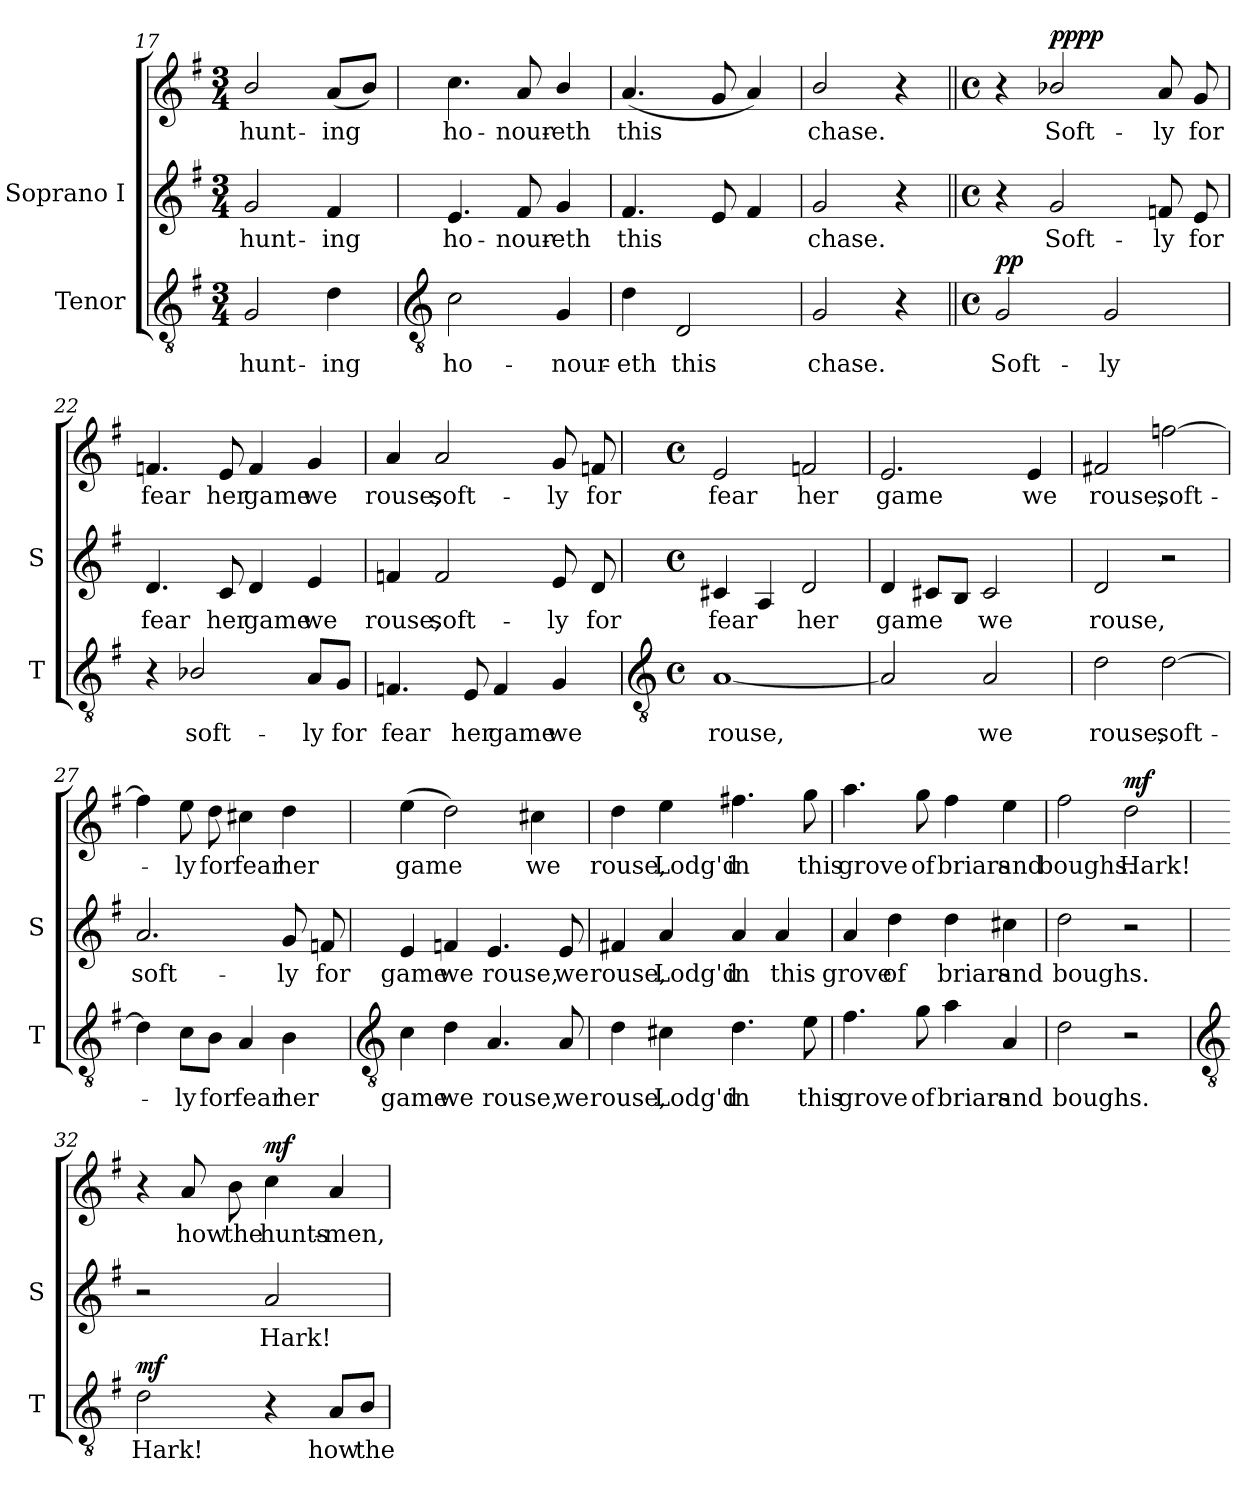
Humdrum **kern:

**kern	**text	**dynam	**kern	**text	**kern	**text	**dynam
*part2	*part2	*part2	*part1	*part1	*part1	*part1	*part1
*staff3	*staff3	*staff3	*staff2	*staff2	*staff1	*staff1	*staff1/2
*I"Tenor	*	*	*I"Soprano I	*	*	*	*
*I'T	*	*	*I'S	*	*	*	*
*clefGv2	*	*	*clefG2	*	*clefG2	*	*
*k[f#]	*	*	*k[f#]	*	*k[f#]	*	*
*G:	*	*	*G:	*	*G:	*	*
*M3/4	*	*	*M3/4	*	*M3/4	*	*
=17	=17	=17	=17	=17	=17	=17	=17
!	!LO:LY:b	!	!	!LO:LY:b	!	!LO:LY:b	!
2G	hunt-	.	2g	hunt-	2b/	hunt-	.
!	!LO:LY:b	!	!	!LO:LY:b	!	!LO:LY:b	!
4d	-ing	.	4f#	-ing	(<8aL	-ing	.
.	.	.	.	.	8bJ)	.	.
!!LO:LB:g=z
=18	=18	=18	=18	=18	=18	=18	=18
*clefGv2	*	*	*	*	*	*	*
!	!LO:LY:b	!	!	!LO:LY:b	!	!LO:LY:b	!
2c	ho-	.	4.e	ho-	4.cc	ho-	.
!	!	!	!	!LO:LY:b	!	!LO:LY:b	!
.	.	.	8f#	-nour-	8a	-nour-	.
!	!LO:LY:b	!	!	!LO:LY:b	!	!LO:LY:b	!
4G	-nour-	.	4g	-eth	4b/	-eth	.
=19	=19	=19	=19	=19	=19	=19	=19
!	!LO:LY:b	!	!	!LO:LY:b	!	!LO:LY:b	!
4d	-eth	.	4.f#	this	(<4.a	this	.
!	!LO:LY:b	!	!	!	!	!	!
2D	this	.	.	.	.	.	.
.	.	.	8e	.	8g	.	.
.	.	.	4f#	.	4a)	.	.
=20	=20	=20	=20	=20	=20	=20	=20
!	!LO:LY:b	!	!	!LO:LY:b	!	!LO:LY:b	!
2G	chase.	.	2g	chase.	2b/	chase.	.
4r	.	.	4r	.	4r	.	.
=21||	=21||	=21||	=21||	=21||	=21||	=21||	=21||
*M4/4	*	*	*M4/4	*	*M4/4	*	*
*met(c)	*	*	*met(c)	*	*met(c)	*	*
!	!LO:LY:b	!LO:DY:b	!	!	!	!	!
2G	Soft-	pp	4r	.	4r	.	.
!	!	!	!	!LO:LY:b	!	!LO:LY:b	!LO:DY:b=2
!	!	!	!	!	!	!	!LO:DY:n=1:b
.	.	.	2g	Soft-	2b-X/	Soft-	pp pp
!	!LO:LY:b	!	!	!	!	!	!
2G	-ly	.	.	.	.	.	.
!	!	!	!	!LO:LY:b	!	!LO:LY:b	!
.	.	.	8fn	-ly	8a	-ly	.
!	!	!	!	!LO:LY:b	!	!LO:LY:b	!
.	.	.	8e	for	8g	for	.
=22	=22	=22	=22	=22	=22	=22	=22
!	!	!	!	!LO:LY:b	!	!LO:LY:b	!
4r	.	.	4.d	fear	4.fn	fear	.
!	!LO:LY:b	!	!	!	!	!	!
2B-X/	soft-	.	.	.	.	.	.
!	!	!	!	!LO:LY:b	!	!LO:LY:b	!
.	.	.	8c	her	8e	her	.
!	!	!	!	!LO:LY:b	!	!LO:LY:b	!
.	.	.	4d	game	4f	game	.
!	!LO:LY:b	!	!	!LO:LY:b	!	!LO:LY:b	!
8A/L	-ly	.	4e	we	4g	we	.
!	!LO:LY:b	!	!	!	!	!	!
8G/J	for	.	.	.	.	.	.
=23	=23	=23	=23	=23	=23	=23	=23
!	!LO:LY:b	!	!	!LO:LY:b	!	!LO:LY:b	!
4.Fn	fear	.	4fn	rouse,	4a	rouse,	.
!	!	!	!	!LO:LY:b	!	!LO:LY:b	!
.	.	.	2f	soft-	2a	soft-	.
!	!LO:LY:b	!	!	!	!	!	!
8E	her	.	.	.	.	.	.
!	!LO:LY:b	!	!	!	!	!	!
4F	game	.	.	.	.	.	.
!	!LO:LY:b	!	!	!LO:LY:b	!	!LO:LY:b	!
4G	we	.	8e	-ly	8g	-ly	.
!	!	!	!	!LO:LY:b	!	!LO:LY:b	!
.	.	.	8d	for	8fn	for	.
!!LO:LB:g=z
=24	=24	=24	=24	=24	=24	=24	=24
*clefGv2	*	*	*	*	*	*	*
*M4/4	*	*	*M4/4	*	*M4/4	*	*
*met(c)	*	*	*met(c)	*	*met(c)	*	*
!	!LO:LY:b	!	!	!LO:LY:b	!	!LO:LY:b	!
[1A	rouse,	.	4c#X	fear	2e	fear	.
.	.	.	4A	.	.	.	.
!	!	!	!	!LO:LY:b	!	!LO:LY:b	!
.	.	.	2d	her	2fn	her	.
=25	=25	=25	=25	=25	=25	=25	=25
!	!	!	!	!LO:LY:b	!	!LO:LY:b	!
2A]	.	.	4d	game	2.e	game	.
.	.	.	8c#XL	.	.	.	.
.	.	.	8BJ	.	.	.	.
!	!LO:LY:b	!	!	!LO:LY:b	!	!	!
2A	we	.	2c#	we	.	.	.
!	!	!	!	!	!	!LO:LY:b	!
.	.	.	.	.	4e	we	.
=26	=26	=26	=26	=26	=26	=26	=26
!	!LO:LY:b	!	!	!LO:LY:b	!	!LO:LY:b	!
2d	rouse,	.	2d	rouse,	2f#X	rouse,	.
!	!LO:LY:b	!	!	!	!	!LO:LY:b	!
[2d	soft-	.	2r	.	[2ffn	soft-	.
=27	=27	=27	=27	=27	=27	=27	=27
!	!	!	!	!LO:LY:b	!	!	!
4d]	.	.	2.a	soft-	4ff]	.	.
!	!LO:LY:b	!	!	!	!	!LO:LY:b	!
8c\L	ly	.	.	.	8ee	ly	.
!	!LO:LY:b	!	!	!	!	!LO:LY:b	!
8B\J	for	.	.	.	8dd	for	.
!	!LO:LY:b	!	!	!	!	!LO:LY:b	!
4A	fear	.	.	.	4cc#X	fear	.
!	!LO:LY:b	!	!	!LO:LY:b	!	!LO:LY:b	!
4B	her	.	8g	-ly	4dd	her	.
!	!	!	!	!LO:LY:b	!	!	!
.	.	.	8fn	for	.	.	.
!!LO:LB:g=z
=28	=28	=28	=28	=28	=28	=28	=28
*clefGv2	*	*	*	*	*	*	*
!	!LO:LY:b	!	!	!LO:LY:b	!	!LO:LY:b	!
4c	game	.	4e	game	(>4ee	game	.
!	!LO:LY:b	!	!	!LO:LY:b	!	!	!
4d	we	.	4fn	we	2dd)	.	.
!	!LO:LY:b	!	!	!LO:LY:b	!	!	!
4.A	rouse,	.	4.e	rouse,	.	.	.
!	!	!	!	!	!	!LO:LY:b	!
.	.	.	.	.	4cc#X	we	.
!	!LO:LY:b	!	!	!LO:LY:b	!	!	!
8A	we	.	8e	we	.	.	.
=29	=29	=29	=29	=29	=29	=29	=29
!	!LO:LY:b	!	!	!LO:LY:b	!	!LO:LY:b	!
4d	rouse,	.	4f#X	rouse,	4dd	rouse,	.
!	!LO:LY:b	!	!	!LO:LY:b	!	!LO:LY:b	!
4c#X	Lodg'd	.	4a	Lodg'd	4ee	Lodg'd	.
!	!LO:LY:b	!	!	!LO:LY:b	!	!LO:LY:b	!
4.d	in	.	4a	in	4.ff#X	in	.
!	!	!	!	!LO:LY:b	!	!	!
.	.	.	4a	this	.	.	.
!	!LO:LY:b	!	!	!	!	!LO:LY:b	!
8e	this	.	.	.	8gg	this	.
=30	=30	=30	=30	=30	=30	=30	=30
!	!LO:LY:b	!	!	!LO:LY:b	!	!LO:LY:b	!
4.f#	grove	.	4a	grove	4.aa	grove	.
!	!	!	!	!LO:LY:b	!	!	!
.	.	.	4dd	of	.	.	.
!	!LO:LY:b	!	!	!	!	!LO:LY:b	!
8g	of	.	.	.	8gg	of	.
!	!LO:LY:b	!	!	!LO:LY:b	!	!LO:LY:b	!
4a	briars	.	4dd	briars	4ff#	briars	.
!	!LO:LY:b	!	!	!LO:LY:b	!	!LO:LY:b	!
4A	and	.	4cc#X	and	4ee	and	.
=31	=31	=31	=31	=31	=31	=31	=31
!	!LO:LY:b	!	!	!LO:LY:b	!	!LO:LY:b	!
2d	boughs.	.	2dd	boughs.	2ff#	boughs.	.
!	!	!	!	!	!	!LO:LY:b	!LO:DY:b
2r	.	.	2r	.	2dd	Hark!	mf
!!LO:LB:g=z
=32	=32	=32	=32	=32	=32	=32	=32
*clefGv2	*	*	*	*	*	*	*
!	!LO:LY:b	!LO:DY:b	!	!	!	!	!
2d	Hark!	mf	2r	.	4r	.	.
!	!	!	!	!	!	!LO:LY:b	!
.	.	.	.	.	8a	how	.
!	!	!	!	!	!	!LO:LY:b	!
.	.	.	.	.	8b	the	.
!	!	!	!	!LO:LY:b	!	!LO:LY:b	!LO:DY:b=2
4r	.	.	2a	Hark!	4cc	hunts-	mf
!	!LO:LY:b	!	!	!	!	!LO:LY:b	!
8A/L	how	.	.	.	4a	-men,	.
!	!LO:LY:b	!	!	!	!	!	!
8B/J	the	.	.	.	.	.	.
=	=	=	=	=	=	=	=
*-	*-	*-	*-	*-	*-	*-	*-
